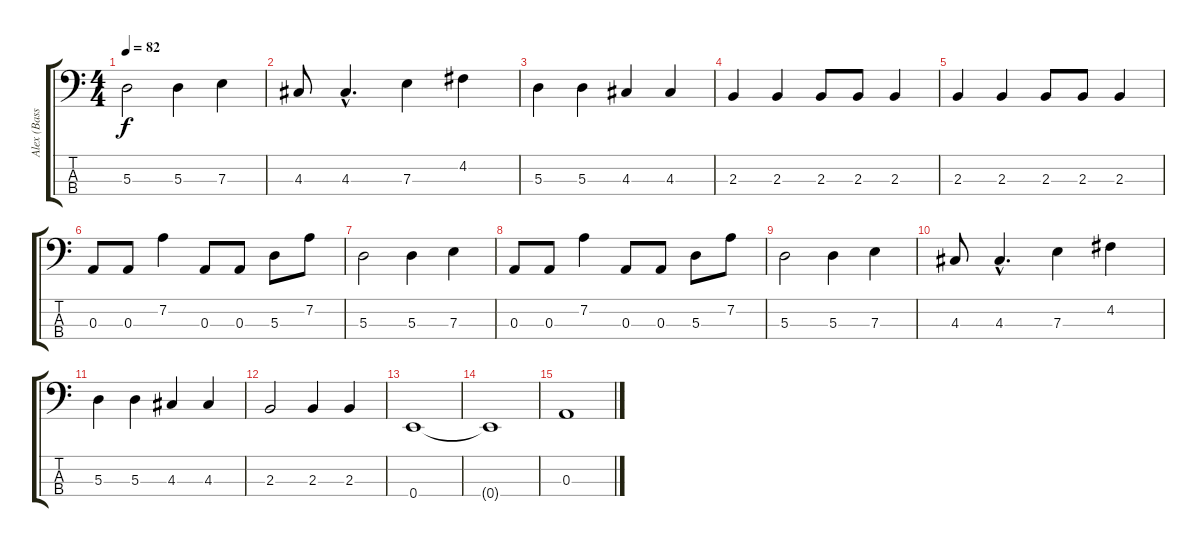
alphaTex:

\track ("Alex (Bass)" "Alex (Bass") {instrument electricbassfinger}
\staff {score tabs}
\tuning (G2 D2 A1 E1) {hide}
\ts (4 4)
\tempo 82
\clef f4
\ks c
5.3.2{dy f} 5.3.4 7.3.4 |
4.3.8 4.3{hac}.4{d} 7.3.4 4.2.4 |
5.3.4 5.3.4 4.3.4 4.3.4 |
2.3.4 2.3.4 2.3.8 2.3.8 2.3.4 |
2.3.4 2.3.4 2.3.8 2.3.8 2.3.4 |
0.3.8 0.3.8 7.2.4 0.3.8 0.3.8 5.3.8 7.2.8 |
5.3.2 5.3.4 7.3.4 |
0.3.8 0.3.8 7.2.4 0.3.8 0.3.8 5.3.8 7.2.8 |
5.3.2 5.3.4 7.3.4 |
4.3.8 4.3{hac}.4{d} 7.3.4 4.2.4 |
5.3.4 5.3.4 4.3.4 4.3.4 |
2.3.2 2.3.4 2.3.4 |
0.4.1 |
0.4{t}.1 |
0.3.1
